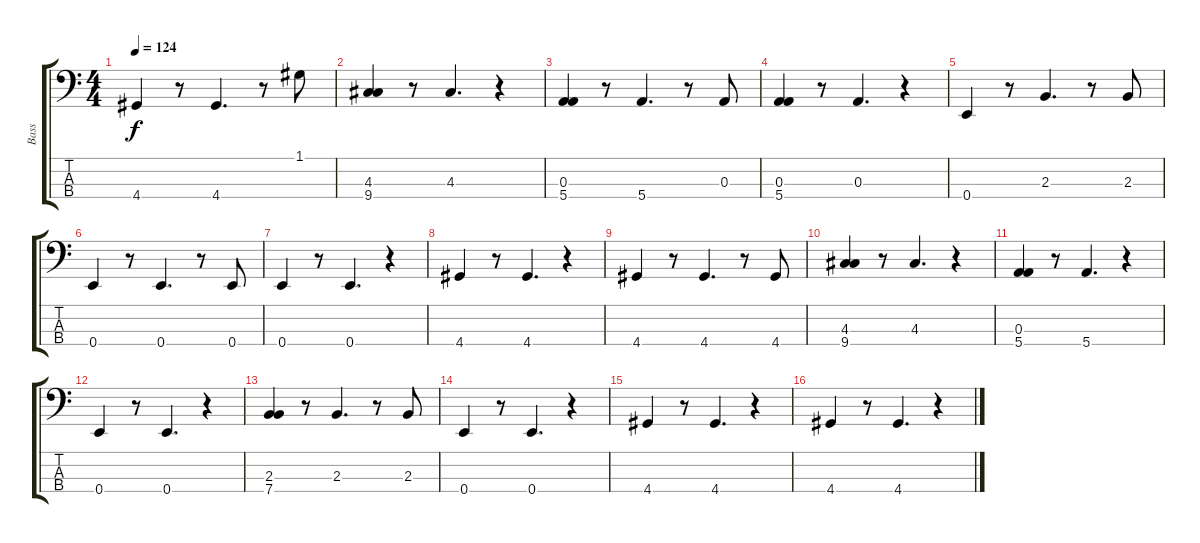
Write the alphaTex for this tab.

\track ("Bass" "Bass") {instrument electricbassfinger}
\staff {score tabs}
\tuning (G2 D2 A1 E1) {hide}
\ts (4 4)
\tempo 124
\clef f4
\ks c
4.4.4{dy f} r.8 4.4.4{d} r.8 1.1.8 |
(4.3 9.4).4 r.8 4.3.4{d} r.4 |
(0.3 5.4).4 r.8 5.4.4{d} r.8 0.3.8 |
(0.3 5.4).4 r.8 0.3.4{d} r.4 |
0.4.4 r.8 2.3.4{d} r.8 2.3.8 |
0.4.4 r.8 0.4.4{d} r.8 0.4.8 |
0.4.4 r.8 0.4.4{d} r.4 |
4.4.4 r.8 4.4.4{d} r.4 |
4.4.4 r.8 4.4.4{d} r.8 4.4.8 |
(4.3 9.4).4 r.8 4.3.4{d} r.4 |
(0.3 5.4).4 r.8 5.4.4{d} r.4 |
0.4.4 r.8 0.4.4{d} r.4 |
(2.3 7.4).4 r.8 2.3.4{d} r.8 2.3.8 |
0.4.4 r.8 0.4.4{d} r.4 |
4.4.4 r.8 4.4.4{d} r.4 |
4.4.4 r.8 4.4.4{d} r.4
